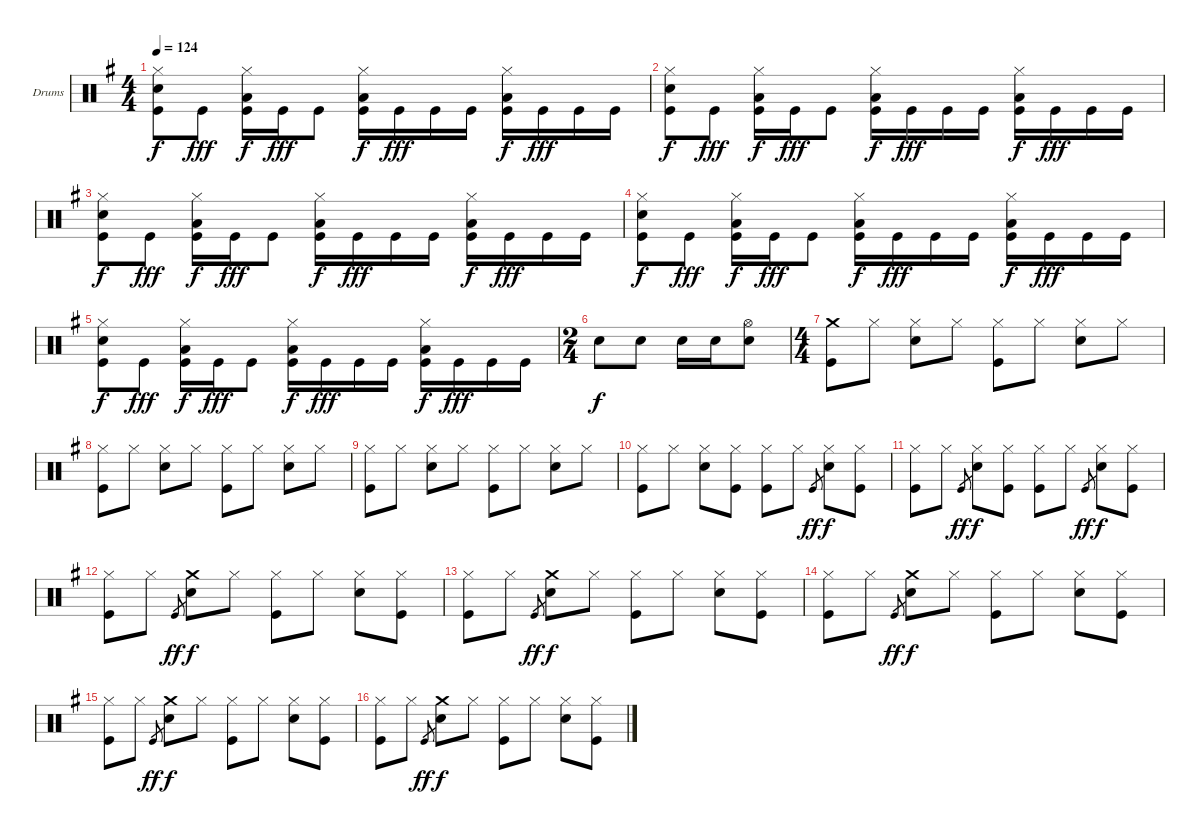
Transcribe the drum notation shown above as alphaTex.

\bracketExtendMode groupsimilarinstruments
\firstSystemTrackNameOrientation horizontal
\otherSystemsTrackNameOrientation horizontal
\track ("Drumkit" "Drums") {instrument percussion}
\staff {score}
\articulation defaults
\ts (4 4)
\tempo 124
\clef neutral
\scale
1.04288
\ks g
("Hi-Hat (closed)" "Kick (hit)" "Snare (hit) 2").8{dy f} "Kick (hit)".8{dy fff} ("Hi-Hat (closed)" "Kick (hit)" "Low Tom (hit)").16{dy f} "Kick (hit)".16{dy fff} "Kick (hit)".8 ("Hi-Hat (closed)" "Kick (hit)" "Low Tom (hit)").16{dy f} "Kick (hit)".16{dy fff} "Kick (hit)".16 "Kick (hit)".16 ("Hi-Hat (closed)" "Kick (hit)" "Low Tom (hit)").16{dy f} "Kick (hit)".16{dy fff} "Kick (hit)".16 "Kick (hit)".16 |
\scale
0.957125 ("Hi-Hat (closed)" "Kick (hit)" "Snare (hit) 2").8{dy f} "Kick (hit)".8{dy fff} ("Hi-Hat (closed)" "Kick (hit)" "Low Tom (hit)").16{dy f} "Kick (hit)".16{dy fff} "Kick (hit)".8 ("Hi-Hat (closed)" "Kick (hit)" "Low Tom (hit)").16{dy f} "Kick (hit)".16{dy fff} "Kick (hit)".16 "Kick (hit)".16 ("Hi-Hat (closed)" "Kick (hit)" "Low Tom (hit)").16{dy f} "Kick (hit)".16{dy fff} "Kick (hit)".16 "Kick (hit)".16 |
\scale
1.04288 ("Hi-Hat (closed)" "Kick (hit)" "Snare (hit) 2").8{dy f} "Kick (hit)".8{dy fff} ("Hi-Hat (closed)" "Kick (hit)" "Low Tom (hit)").16{dy f} "Kick (hit)".16{dy fff} "Kick (hit)".8 ("Hi-Hat (closed)" "Kick (hit)" "Low Tom (hit)").16{dy f} "Kick (hit)".16{dy fff} "Kick (hit)".16 "Kick (hit)".16 ("Hi-Hat (closed)" "Kick (hit)" "Low Tom (hit)").16{dy f} "Kick (hit)".16{dy fff} "Kick (hit)".16 "Kick (hit)".16 |
\scale
0.957125 ("Hi-Hat (closed)" "Kick (hit)" "Snare (hit) 2").8{dy f} "Kick (hit)".8{dy fff} ("Hi-Hat (closed)" "Kick (hit)" "Low Tom (hit)").16{dy f} "Kick (hit)".16{dy fff} "Kick (hit)".8 ("Hi-Hat (closed)" "Kick (hit)" "Low Tom (hit)").16{dy f} "Kick (hit)".16{dy fff} "Kick (hit)".16 "Kick (hit)".16 ("Hi-Hat (closed)" "Kick (hit)" "Low Tom (hit)").16{dy f} "Kick (hit)".16{dy fff} "Kick (hit)".16 "Kick (hit)".16 |
\scale
1.04288 ("Hi-Hat (closed)" "Kick (hit)" "Snare (hit) 2").8{dy f} "Kick (hit)".8{dy fff} ("Hi-Hat (closed)" "Kick (hit)" "Low Tom (hit)").16{dy f} "Kick (hit)".16{dy fff} "Kick (hit)".8 ("Hi-Hat (closed)" "Kick (hit)" "Low Tom (hit)").16{dy f} "Kick (hit)".16{dy fff} "Kick (hit)".16 "Kick (hit)".16 ("Hi-Hat (closed)" "Kick (hit)" "Low Tom (hit)").16{dy f} "Kick (hit)".16{dy fff} "Kick (hit)".16 "Kick (hit)".16 |
\ts (2 4)
\scale
0.957125 "Snare (hit) 2".8{dy f} "Snare (hit) 2".8 "Snare (hit) 2".16 "Snare (hit) 2".16 ("Hi-Hat (open)" "Snare (hit) 2").8 |
\ts (4 4)
\scale
1.07314 ("Crash medium (hit)" "Kick (hit)").8 "Hi-Hat (closed)".8 ("Hi-Hat (closed)" "Snare (hit) 2").8 "Hi-Hat (closed)".8 ("Hi-Hat (closed)" "Kick (hit)").8 "Hi-Hat (closed)".8 ("Hi-Hat (closed)" "Snare (hit) 2").8 "Hi-Hat (closed)".8 |
\scale
0.92686 ("Hi-Hat (closed)" "Kick (hit)").8 "Hi-Hat (closed)".8 ("Hi-Hat (closed)" "Snare (hit) 2").8 "Hi-Hat (closed)".8 ("Hi-Hat (closed)" "Kick (hit)").8 "Hi-Hat (closed)".8 ("Hi-Hat (closed)" "Snare (hit) 2").8 "Hi-Hat (closed)".8 |
\scale
1.04288 ("Hi-Hat (closed)" "Kick (hit)").8 "Hi-Hat (closed)".8 ("Hi-Hat (closed)" "Snare (hit) 2").8 "Hi-Hat (closed)".8 ("Hi-Hat (closed)" "Kick (hit)").8 "Hi-Hat (closed)".8 ("Hi-Hat (closed)" "Snare (hit) 2").8 "Hi-Hat (closed)".8 |
\scale
0.957125 ("Hi-Hat (closed)" "Kick (hit)").8 "Hi-Hat (closed)".8 ("Hi-Hat (closed)" "Snare (hit) 2").8 ("Hi-Hat (closed)" "Kick (hit)").8 ("Hi-Hat (closed)" "Kick (hit)").8 "Hi-Hat (closed)".8 "Kick (hit)".8{gr dy ff} ("Hi-Hat (closed)" "Snare (hit) 2").8{dy f} ("Hi-Hat (closed)" "Kick (hit)").8 |
\scale
1.04288 ("Hi-Hat (closed)" "Kick (hit)").8 "Hi-Hat (closed)".8 "Kick (hit)".8{gr dy ff} ("Hi-Hat (closed)" "Snare (hit) 2").8{dy f} ("Hi-Hat (closed)" "Kick (hit)").8 ("Hi-Hat (closed)" "Kick (hit)").8 "Hi-Hat (closed)".8 "Kick (hit)".8{gr dy ff} ("Hi-Hat (closed)" "Snare (hit) 2").8{dy f} ("Hi-Hat (closed)" "Kick (hit)").8 |
\scale
0.957125 ("Hi-Hat (closed)" "Kick (hit)").8 "Hi-Hat (closed)".8 "Kick (hit)".8{gr dy ff} ("Crash medium (hit)" "Snare (hit) 2").8{dy f} "Hi-Hat (closed)".8 ("Hi-Hat (closed)" "Kick (hit)").8 "Hi-Hat (closed)".8 ("Hi-Hat (closed)" "Snare (hit) 2").8 ("Hi-Hat (closed)" "Kick (hit)").8 |
\scale
1.04288 ("Hi-Hat (closed)" "Kick (hit)").8 "Hi-Hat (closed)".8 "Kick (hit)".8{gr dy ff} ("Crash medium (hit)" "Snare (hit) 2").8{dy f} "Hi-Hat (closed)".8 ("Hi-Hat (closed)" "Kick (hit)").8 "Hi-Hat (closed)".8 ("Hi-Hat (closed)" "Snare (hit) 2").8 ("Hi-Hat (closed)" "Kick (hit)").8 |
\scale
0.957125 ("Hi-Hat (closed)" "Kick (hit)").8 "Hi-Hat (closed)".8 "Kick (hit)".8{gr dy ff} ("Crash medium (hit)" "Snare (hit) 2").8{dy f} "Hi-Hat (closed)".8 ("Hi-Hat (closed)" "Kick (hit)").8 "Hi-Hat (closed)".8 ("Hi-Hat (closed)" "Snare (hit) 2").8 ("Hi-Hat (closed)" "Kick (hit)").8 |
\scale
1.04288 ("Hi-Hat (closed)" "Kick (hit)").8 "Hi-Hat (closed)".8 "Kick (hit)".8{gr dy ff} ("Crash medium (hit)" "Snare (hit) 2").8{dy f} "Hi-Hat (closed)".8 ("Hi-Hat (closed)" "Kick (hit)").8 "Hi-Hat (closed)".8 ("Hi-Hat (closed)" "Snare (hit) 2").8 ("Hi-Hat (closed)" "Kick (hit)").8 |
\scale
0.957125 ("Hi-Hat (closed)" "Kick (hit)").8 "Hi-Hat (closed)".8 "Kick (hit)".8{gr dy ff} ("Crash medium (hit)" "Snare (hit) 2").8{dy f} "Hi-Hat (closed)".8 ("Hi-Hat (closed)" "Kick (hit)").8 "Hi-Hat (closed)".8 ("Hi-Hat (closed)" "Snare (hit) 2").8 ("Hi-Hat (closed)" "Kick (hit)").8
